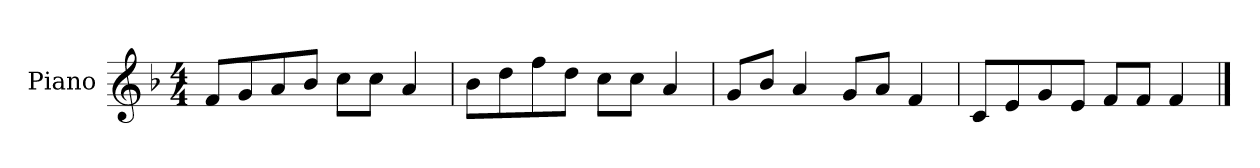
**kern
*part1
*staff1
*I"Piano
*I'P-no
*clefG2
*k[b-]
*M4/4
*MM90
=1
8f/L
8g/
8a/
8b-/J
8cc\L
8cc\J
4a/
=2
8b-\L
8dd\
8ff\
8dd\J
8cc\L
8cc\J
4a/
=3
8g/L
8b-/J
4a/
8g/L
8a/J
4f/
=4
8c/L
8e/
8g/
8e/J
8f/L
8f/J
4f/
==
*-
